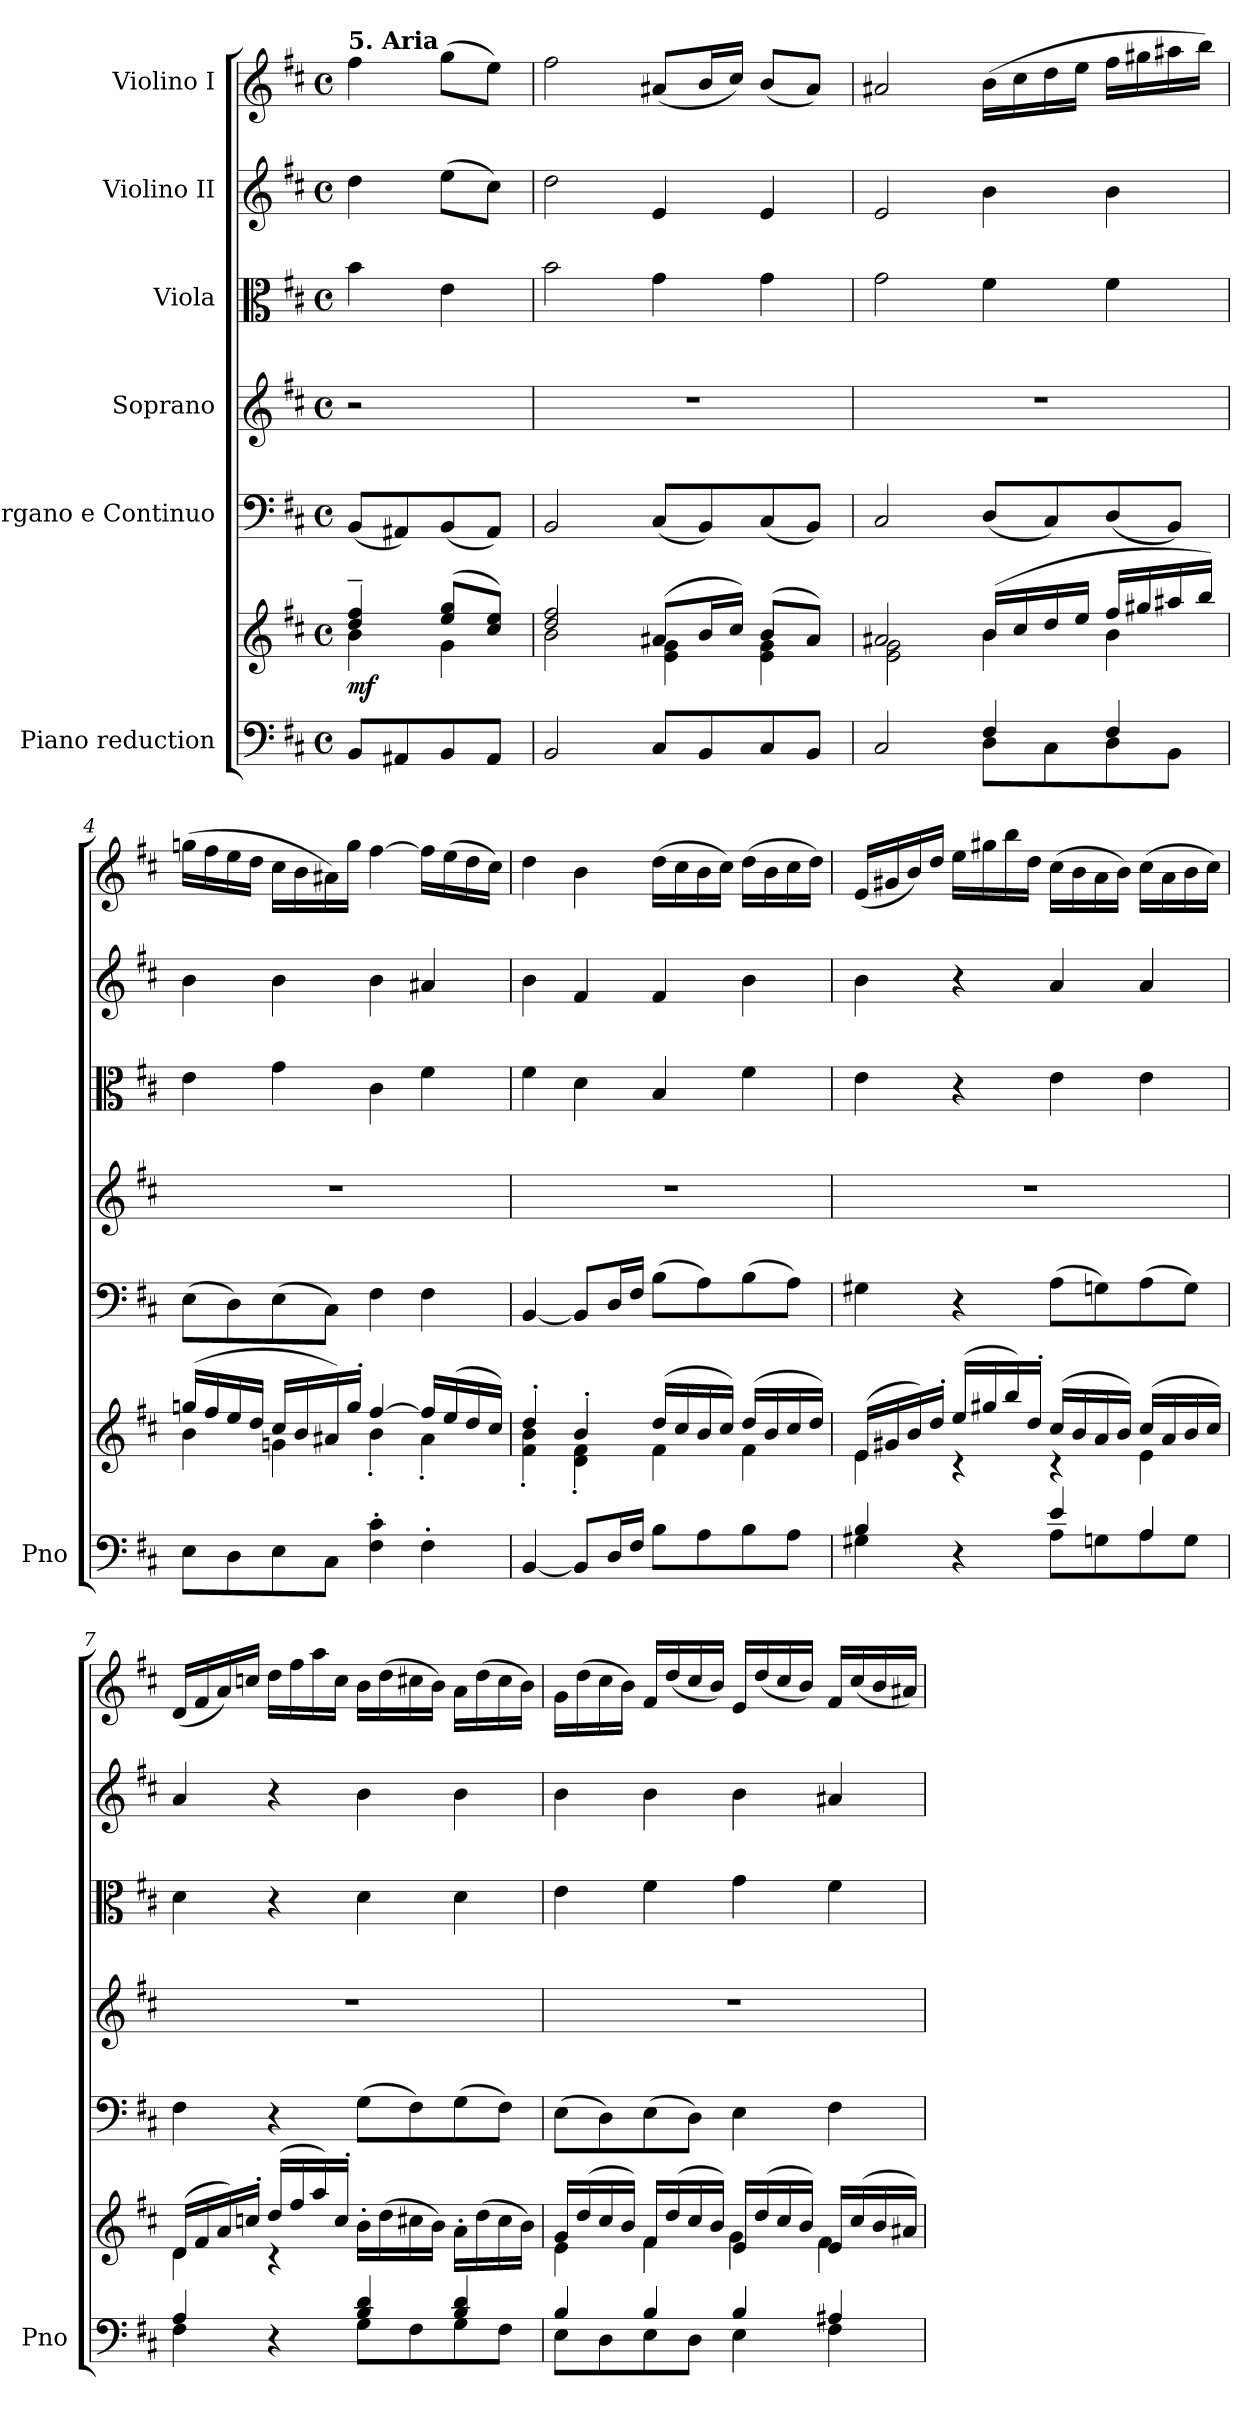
**kern	**kern	**dynam	**kern	**kern	**kern	**kern	**kern
*part6	*part6	*part6	*part5	*part4	*part3	*part2	*part1
*staff7	*staff6	*staff6/7	*staff5	*staff4	*staff3	*staff2	*staff1
*I"Piano reduction	*	*	*I"Organo e Continuo	*I"Soprano	*I"Viola	*I"Violino II	*I"Violino I
*I'Pno	*	*	*	*	*	*	*
*stria5	*stria5	*	*	*	*	*	*
*clefF4	*clefG2	*	*clefF4	*clefG2	*clefC3	*clefG2	*clefG2
*k[f#c#]	*k[f#c#]	*	*k[f#c#]	*k[f#c#]	*k[f#c#]	*k[f#c#]	*k[f#c#]
*M4/4	*M4/4	*	*M4/4	*M4/4	*M4/4	*M4/4	*M4/4
*met(c)	*met(c)	*	*met(c)	*met(c)	*met(c)	*met(c)	*met(c)
=1	=1	=1	=1	=1	=1	=1	=1
*	*^	*	*	*	*	*	*
!	!	!	!	!	!	!	!	!LO:TX:a:B:t=5. Aria
!	!	!	!LO:DY:b	!	!	!	!	!
8BB/L	4dd/~ 4ff#/~	4b\	mf	(8BB/L	2r	4b\	4dd\	4ff#\
8AA#X/	.	.	.	8AA#X/)	.	.	.	.
8BB/	(8ee/ 8gg/L	4g\	.	(8BB/	.	4e\	(8ee\L	(8gg\L
8AA#/J	8cc#/ 8ee/J)	.	.	8AA#/J)	.	.	8cc#\J)	8ee\J)
=2	=2	=2	=2	=2	=2	=2	=2	=2
2BB/	2dd/ 2ff#/	2b\	.	2BB/	1r	2b\	2dd\	2ff#\
8C#/L	(8a#X/L	4e\ 4g\	.	(8C#/L	.	4g\	4e/	(8a#X/L
8BB/	16b/L	.	.	8BB/)	.	.	.	16b/L
.	16cc#/JJ)	.	.	.	.	.	.	16cc#/JJ)
8C#/	(8b/L	4e\ 4g\	.	(8C#/	.	4g\	4e/	(8b/L
8BB/J	8a#/J)	.	.	8BB/J)	.	.	.	8a#/J)
=3	=3	=3	=3	=3	=3	=3	=3	=3
*^	*	*	*	*	*	*	*	*
2C#/	2ryy	2a#X/	2e\ 2g\	.	2C#/	1r	2g\	2e/	2a#X/
4F#/	8D\L	(16b/LL	4b\	.	(8D/L	.	4f#\	4b\	(16b\LL
.	.	16cc#/	.	.	.	.	.	.	16cc#\
.	8C#\	16dd/	.	.	8C#/)	.	.	.	16dd\
.	.	16ee/JJ	.	.	.	.	.	.	16ee\JJ
4F#/	8D\	16ff#/LL	4b\	.	(8D/	.	4f#\	4b\	16ff#\LL
.	.	16gg#X/	.	.	.	.	.	.	16gg#X\
.	8BB\J	16aa#X/	.	.	8BB/J)	.	.	.	16aa#X\
.	.	16bb/JJ)	.	.	.	.	.	.	16bb\JJ)
*v	*v	*	*	*	*	*	*	*	*
=4	=4	=4	=4	=4	=4	=4	=4	=4
8E\L	(16ggn/LL	4b\	.	(8E\L	1r	4e\	4b\	(16ggn\LL
.	16ff#/	.	.	.	.	.	.	16ff#\
8D\	16ee/	.	.	8D\)	.	.	.	16ee\
.	16dd/JJ	.	.	.	.	.	.	16dd\JJ
8E\	16cc#/LL	4gn\	.	(8E\	.	4g\	4b\	16cc#\LL
.	16b/	.	.	.	.	.	.	16b\
8C#\J	16a#X/)	.	.	8C#\J)	.	.	.	16a#X\)
.	16gg'/JJ	.	.	.	.	.	.	16gg\JJ
4F#\' 4c#\'	[4ff#/	4b'\	.	4F#\	.	4c#\	4b\	[4ff#\
4F#'\	16ff#/LL]	4a#'\	.	4F#\	.	4f#\	4a#X/	16ff#\LL]
.	(16ee/	.	.	.	.	.	.	(16ee\
.	16dd/	.	.	.	.	.	.	16dd\
.	16cc#/JJ)	.	.	.	.	.	.	16cc#\JJ)
=5	=5	=5	=5	=5	=5	=5	=5	=5
[4BB/	4dd'/	4f#\' 4b\'	.	[4BB/	1r	4f#\	4b\	4dd\
8BB/L]	4b'/	4d\' 4f#\'	.	8BB/L]	.	4d\	4f#/	4b\
16D/L	.	.	.	16D/L	.	.	.	.
16F#/JJ	.	.	.	16F#/JJ	.	.	.	.
8B\L	(16dd/LL	4f#\	.	(8B\L	.	4B/	4f#/	(16dd\LL
.	16cc#/	.	.	.	.	.	.	16cc#\
8A\	16b/	.	.	8A\)	.	.	.	16b\
.	16cc#/JJ)	.	.	.	.	.	.	16cc#\JJ)
8B\	(16dd/LL	4f#\	.	(8B\	.	4f#\	4b\	(16dd\LL
.	16b/	.	.	.	.	.	.	16b\
8A\J	16cc#/	.	.	8A\J)	.	.	.	16cc#\
.	16dd/JJ)	.	.	.	.	.	.	16dd\JJ)
!!LO:LB:g=z
=6	=6	=6	=6	=6	=6	=6	=6	=6
*^	*	*	*	*	*	*	*	*
4B/	4G#X\	(16e/LL	4e\	.	4G#X\	1r	4e\	4b\	(16e/LL
.	.	16g#X/	.	.	.	.	.	.	16g#X/
.	.	16b/)	.	.	.	.	.	.	16b/)
.	.	16dd'/JJ	.	.	.	.	.	.	16dd/JJ
4r	4ryy	(16ee/LL	4r	.	4r	.	4r	4r	16ee\LL
.	.	16gg#X/	.	.	.	.	.	.	16gg#X\
.	.	16bb/)	.	.	.	.	.	.	16bb\
.	.	16dd'/JJ	.	.	.	.	.	.	16dd\JJ
4e/	8A\L	(16cc#/LL	4r	.	(8A\L	.	4e\	4a/	(16cc#\LL
.	.	16b/	.	.	.	.	.	.	16b\
.	8Gn\	16a/	.	.	8Gn\)	.	.	.	16a\
.	.	16b/JJ)	.	.	.	.	.	.	16b\JJ)
4A/	8A\	(16cc#/LL	4e\	.	(8A\	.	4e\	4a/	(16cc#\LL
.	.	16a/	.	.	.	.	.	.	16a\
.	8G\J	16b/	.	.	8G\J)	.	.	.	16b\
.	.	16cc#/JJ)	.	.	.	.	.	.	16cc#\JJ)
=7	=7	=7	=7	=7	=7	=7	=7	=7	=7
4A/	4F#\	(16d/LL	4d\	.	4F#\	1r	4d\	4a/	(16d/LL
.	.	16f#/	.	.	.	.	.	.	16f#/
.	.	16a/)	.	.	.	.	.	.	16a/)
.	.	16ccn'/JJ	.	.	.	.	.	.	16ccn/JJ
4r	4ryy	(16dd/LL	4r	.	4r	.	4r	4r	16dd\LL
.	.	16ff#/	.	.	.	.	.	.	16ff#\
.	.	16aa/)	.	.	.	.	.	.	16aa\
.	.	16cc'/JJ	.	.	.	.	.	.	16cc\JJ
4B/ 4d/	8G\L	16b'>\LL	2ryy	.	(8G\L	.	4d\	4b\	16b\LL
.	.	(>16dd\	.	.	.	.	.	.	(16dd\
.	8F#\	16cc#X\	.	.	8F#\)	.	.	.	16cc#X\
.	.	16b\JJ)	.	.	.	.	.	.	16b\JJ)
4B/ 4d/	8G\	16a'>\LL	.	.	(8G\	.	4d\	4b\	16a\LL
.	.	(>16dd\	.	.	.	.	.	.	(16dd\
.	8F#\J	16cc#\	.	.	8F#\J)	.	.	.	16cc#\
.	.	16b\JJ)	.	.	.	.	.	.	16b\JJ)
=8	=8	=8	=8	=8	=8	=8	=8	=8	=8
4B/	8E\L	16g/LL	4e\	.	(8E\L	1r	4e\	4b\	16g\LL
.	.	(16dd/	.	.	.	.	.	.	(16dd\
.	8D\	16cc#/	.	.	8D\)	.	.	.	16cc#\
.	.	16b/JJ)	.	.	.	.	.	.	16b\JJ)
4B/	8E\	16f#/LL	4f#\	.	(8E\	.	4f#\	4b\	16f#/LL
.	.	(16dd/	.	.	.	.	.	.	(16dd/
.	8D\J	16cc#/	.	.	8D\J)	.	.	.	16cc#/
.	.	16b/JJ)	.	.	.	.	.	.	16b/JJ)
4B/	4E\	16e/LL	4g\	.	4E\	.	4g\	4b\	16e/LL
.	.	(16dd/	.	.	.	.	.	.	(16dd/
.	.	16cc#/	.	.	.	.	.	.	16cc#/
.	.	16b/JJ)	.	.	.	.	.	.	16b/JJ)
4A#X/	4F#\	16e/LL	4f#\	.	4F#\	.	4f#\	4a#X/	16f#/LL
.	.	(16cc#/	.	.	.	.	.	.	(16cc#/
.	.	16b/	.	.	.	.	.	.	16b/
.	.	16a#X/JJ)	.	.	.	.	.	.	16a#X/JJ)
*v	*v	*	*	*	*	*	*	*	*
*	*v	*v	*	*	*	*	*	*
=	=	=	=	=	=	=	=
*-	*-	*-	*-	*-	*-	*-	*-
